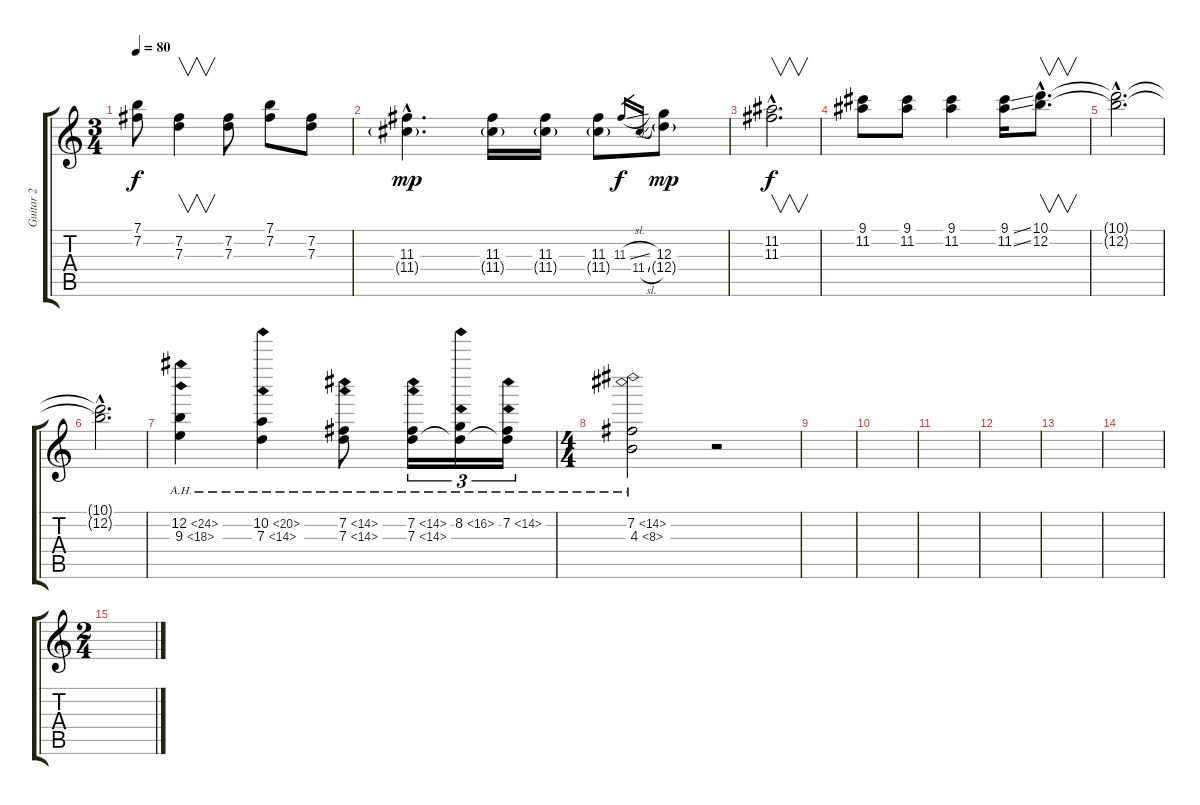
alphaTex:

\track ("Guitar 2" "Guitar 2") {instrument acousticguitarnylon}
\staff {score tabs}
\tuning (E4 B3 G3 D3 A2 E2) {hide}
\ts (3 4)
\tempo 80
\clef g2
\ks c
(7.1 7.2).8{dy f} (7.2 7.3).4{v} (7.2 7.3).8 (7.1 7.2).8 (7.2 7.3).8 |
(11.3{hac} 11.4{g hac}).4{d dy mp} (11.3 11.4{g}).16 (11.3 11.4{g}).16 (11.3 11.4{g}).8 11.3{sl}.16{gr dy f} 11.4{sl}.16{gr} (12.3 12.4{g}).8{dy mp} |
(11.2{hac} 11.3{hac}).2{v d dy f} |
(9.1 11.2).8 (9.1 11.2).8 (9.1 11.2).4 (9.1{ss} 11.2{ss}).16 (10.1{hac} 12.2{hac}).8{v d} |
(10.1{hac t} 12.2{hac t}).2{d} |
(10.1{hac t} 12.2{hac t}).2{d} |
(12.2{ah 12} 9.3{ah 9}).4{balance 8 instrument orchestralharp} (10.2{ah 10} 7.3{ah 7}).4 (7.2{ah 7} 7.3{ah 7}).8 (7.2{ah 7} 7.3{ah 7}).16{tu (3 2)} (8.2{ah 8} 7.3{ah 12 t}).16{tu (3 2)} (7.2{ah 7} 7.3{ah 12 t}).16{tu (3 2)} |
\ts (4 4)
(7.2{ah 7} 4.3{ah 4}).2 r.2 |
|
|
|
|
|
|
\ts (2 4)
